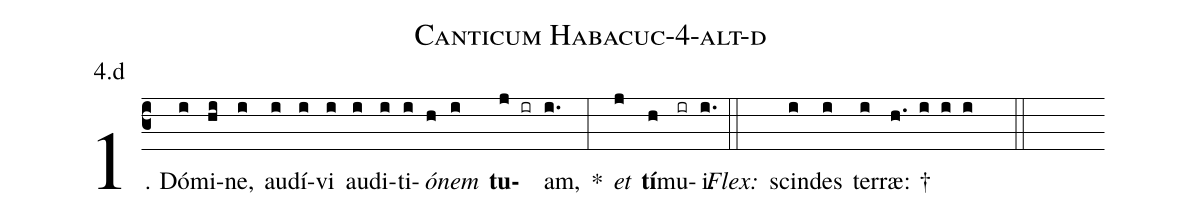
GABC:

name: Canticum Habacuc-4-alt-d;
annotation: 4.d;
%%
(c3)1. Dó(i)mi(hi)ne,(i) au(i)dí(i)vi(i) au(i)di(i)ti(i)<i>ó</i>(h)<i>nem</i>(i) <b>tu</b>(j ir)am,(i.) *(:) <i>et</i>(j) <b>tí</b>(h)mu(ir)i.(i.) (::)
<i>Flex:</i>()  scin(i)des(i) ter(i)ræ: †(h. i i i  ::)
